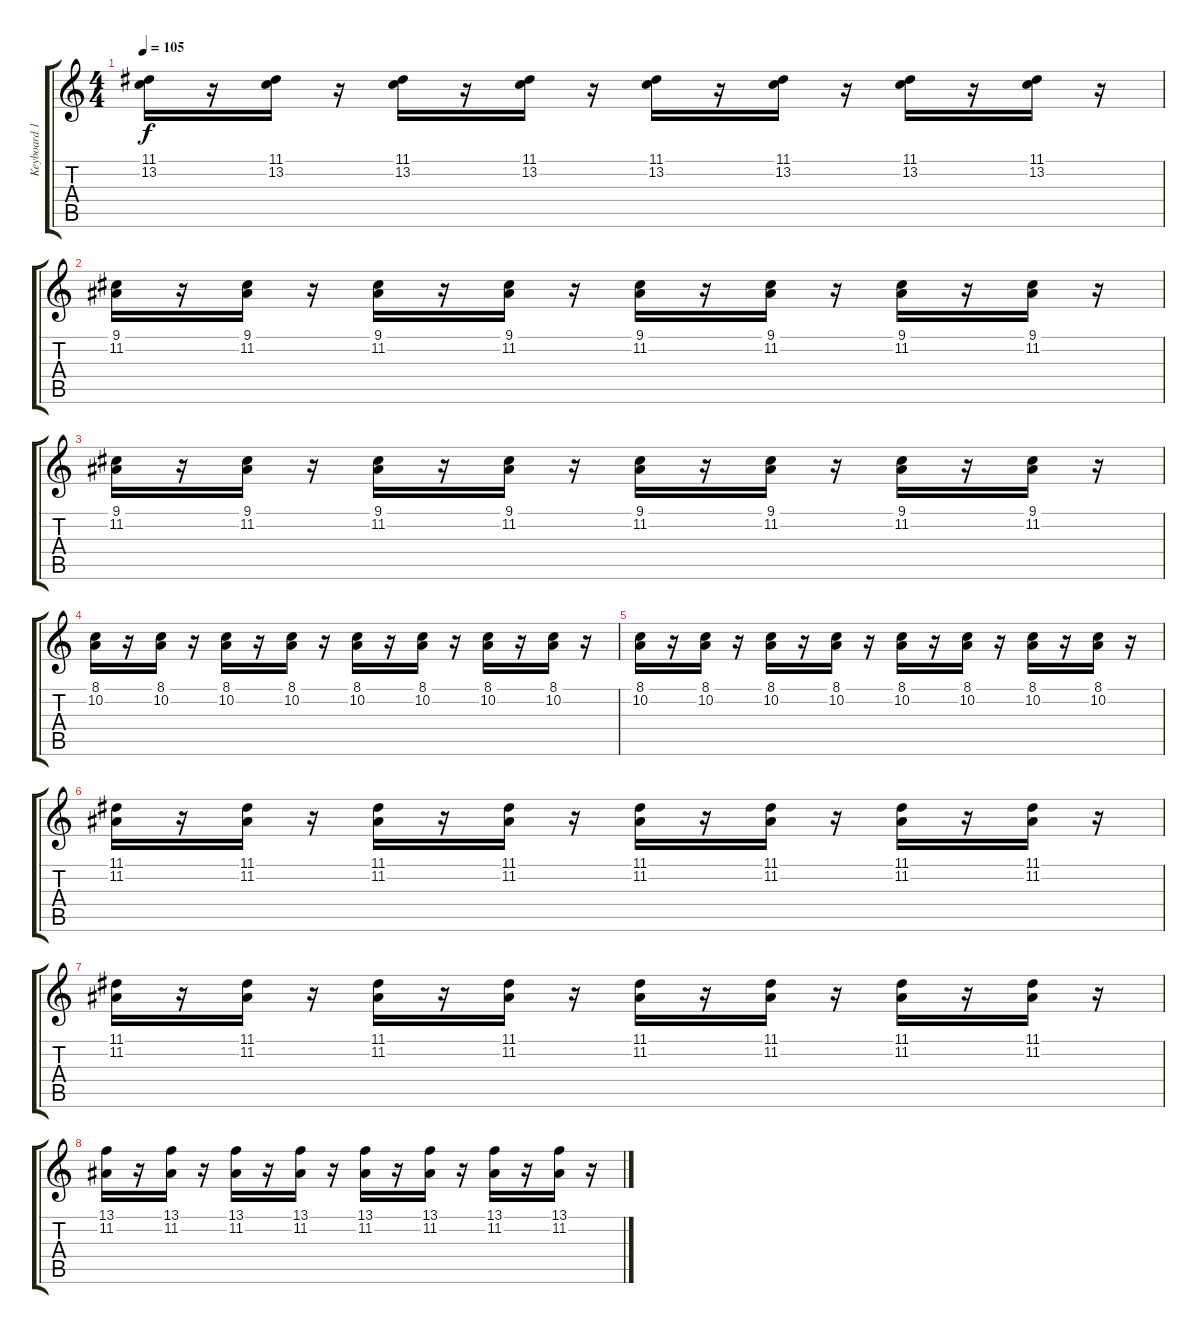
\track ("Keyboard 1" "Keyboard 1") {instrument drawbarorgan}
\staff {score tabs}
\tuning (E4 B3 G3 D3 A2 E2) {hide}
\ts (4 4)
\tempo 105
\clef g2
\ks c
(11.1 13.2).16{dy f} r.16 (11.1 13.2).16 r.16 (11.1 13.2).16 r.16 (11.1 13.2).16 r.16 (11.1 13.2).16 r.16 (11.1 13.2).16 r.16 (11.1 13.2).16 r.16 (11.1 13.2).16 r.16 |
(9.1 11.2).16 r.16 (9.1 11.2).16 r.16 (9.1 11.2).16 r.16 (9.1 11.2).16 r.16 (9.1 11.2).16 r.16 (9.1 11.2).16 r.16 (9.1 11.2).16 r.16 (9.1 11.2).16 r.16 |
(9.1 11.2).16 r.16 (9.1 11.2).16 r.16 (9.1 11.2).16 r.16 (9.1 11.2).16 r.16 (9.1 11.2).16 r.16 (9.1 11.2).16 r.16 (9.1 11.2).16 r.16 (9.1 11.2).16 r.16 |
(8.1 10.2).16 r.16 (8.1 10.2).16 r.16 (8.1 10.2).16 r.16 (8.1 10.2).16 r.16 (8.1 10.2).16 r.16 (8.1 10.2).16 r.16 (8.1 10.2).16 r.16 (8.1 10.2).16 r.16 |
(8.1 10.2).16 r.16 (8.1 10.2).16 r.16 (8.1 10.2).16 r.16 (8.1 10.2).16 r.16 (8.1 10.2).16 r.16 (8.1 10.2).16 r.16 (8.1 10.2).16 r.16 (8.1 10.2).16 r.16 |
(11.1 11.2).16 r.16 (11.1 11.2).16 r.16 (11.1 11.2).16 r.16 (11.1 11.2).16 r.16 (11.1 11.2).16 r.16 (11.1 11.2).16 r.16 (11.1 11.2).16 r.16 (11.1 11.2).16 r.16 |
(11.1 11.2).16 r.16 (11.1 11.2).16 r.16 (11.1 11.2).16 r.16 (11.1 11.2).16 r.16 (11.1 11.2).16 r.16 (11.1 11.2).16 r.16 (11.1 11.2).16 r.16 (11.1 11.2).16 r.16 |
(13.1 11.2).16 r.16 (13.1 11.2).16 r.16 (13.1 11.2).16 r.16 (13.1 11.2).16 r.16 (13.1 11.2).16 r.16 (13.1 11.2).16 r.16 (13.1 11.2).16 r.16 (13.1 11.2).16 r.16
